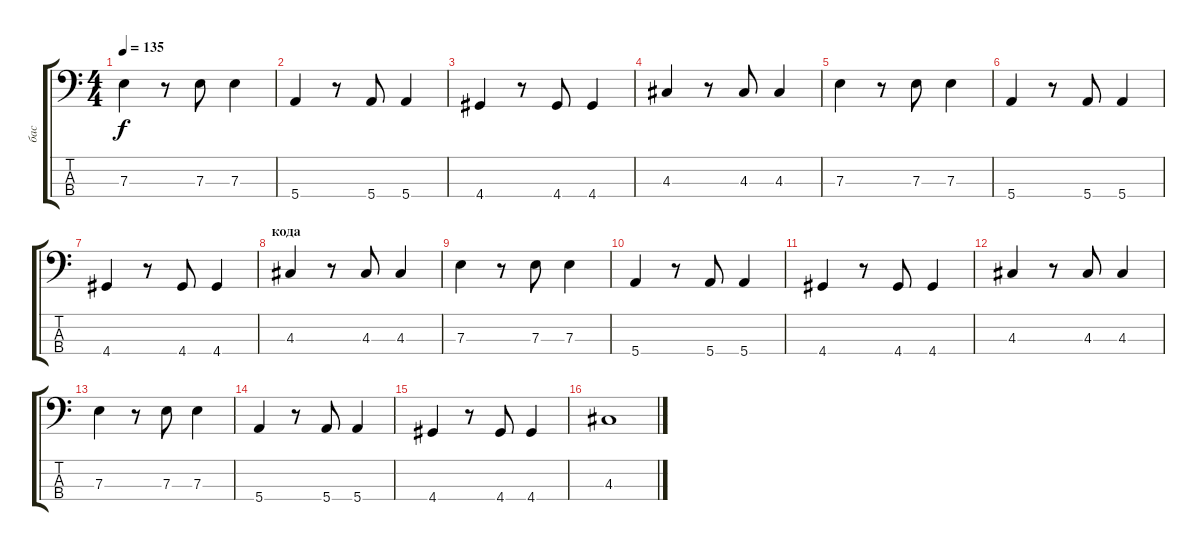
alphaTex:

\track ("бас" "бас") {instrument electricbasspick}
\staff {score tabs}
\tuning (G2 D2 A1 E1) {hide}
\ts (4 4)
\tempo 135
\clef f4
\ks c
7.3.4{dy f} r.8 7.3.8 7.3.4 |
5.4.4 r.8 5.4.8 5.4.4 |
4.4.4 r.8 4.4.8 4.4.4 |
4.3.4 r.8 4.3.8 4.3.4 |
7.3.4 r.8 7.3.8 7.3.4 |
5.4.4 r.8 5.4.8 5.4.4 |
4.4.4 r.8 4.4.8 4.4.4 |
\section ("" "кода")
4.3.4 r.8 4.3.8 4.3.4 |
7.3.4 r.8 7.3.8 7.3.4 |
5.4.4 r.8 5.4.8 5.4.4 |
4.4.4 r.8 4.4.8 4.4.4 |
4.3.4 r.8 4.3.8 4.3.4 |
7.3.4 r.8 7.3.8 7.3.4 |
5.4.4 r.8 5.4.8 5.4.4 |
4.4.4 r.8 4.4.8 4.4.4 |
4.3.1
